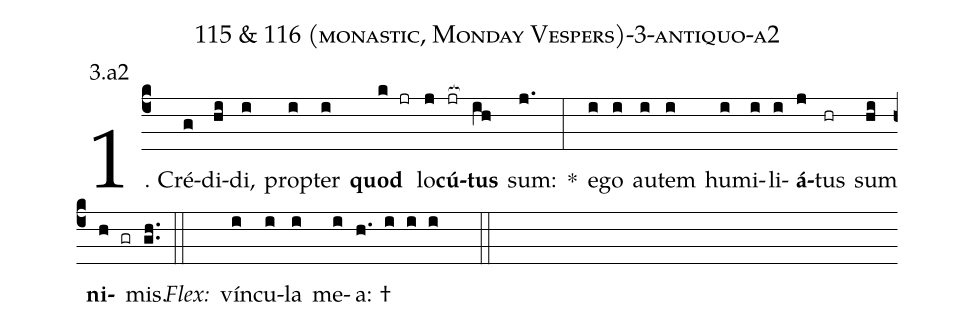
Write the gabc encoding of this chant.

name: 115 & 116 (monastic, Monday Vespers)-3-antiquo-a2;
annotation: 3.a2;
%%
(c4)1. Cré(g)di(hi)di,(i) prop(i)ter(i) <b>quod</b>(k jr) lo(j)<b>cú</b>(jr[ocb:1{])<b>tus</b>(ih[ocb:0}]) sum:(j.) *(:) e(i)go(i) au(i)tem(i) hu(i)mi(i)li(i)<b>á</b>(j)tus(hr) sum(hi) <b>ni</b>(h gr)mis.(gh..) (::)
<i>Flex:</i>()  vín(i)cu(i)la(i) me(i)a: †(h. i i i  ::)
